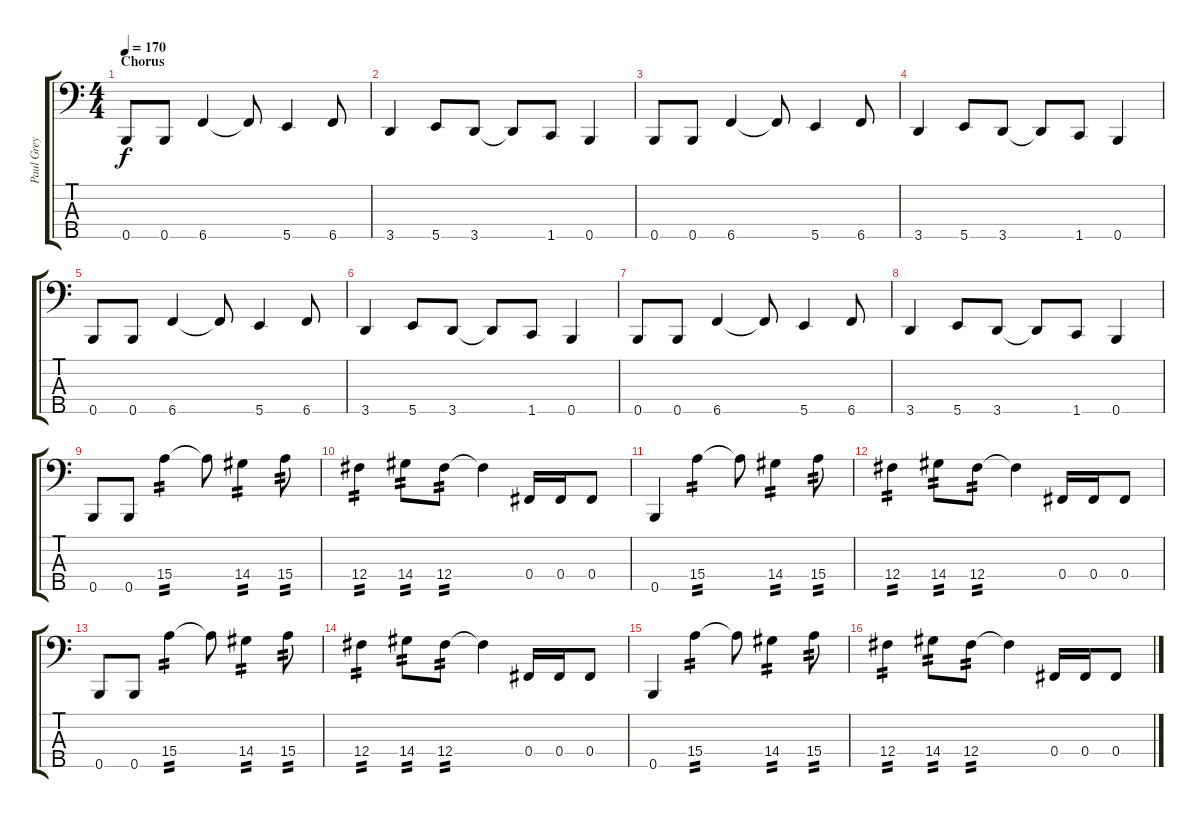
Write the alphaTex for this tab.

\track ("Paul Grey" "Paul Grey") {instrument electricbasspick}
\staff {score tabs}
\tuning (A2 E2 B1 Gb1 B0) {hide}
\ts (4 4)
\section ("" "Chorus")
\tempo 170
\clef f4
\ks c
0.5.8{dy f} 0.5.8 6.5.4 6.5{t}.8 5.5.4 6.5.8 |
3.5.4 5.5.8 3.5.8 3.5{t}.8 1.5.8 0.5.4 |
0.5.8 0.5.8 6.5.4 6.5{t}.8 5.5.4 6.5.8 |
3.5.4 5.5.8 3.5.8 3.5{t}.8 1.5.8 0.5.4 |
0.5.8 0.5.8 6.5.4 6.5{t}.8 5.5.4 6.5.8 |
3.5.4 5.5.8 3.5.8 3.5{t}.8 1.5.8 0.5.4 |
0.5.8 0.5.8 6.5.4 6.5{t}.8 5.5.4 6.5.8 |
3.5.4 5.5.8 3.5.8 3.5{t}.8 1.5.8 0.5.4 |
0.5.8 0.5.8 15.4.4{tp 2} 15.4{t}.8 14.4.4{tp 2} 15.4.8{tp 2} |
12.4.4{tp 2} 14.4.8{tp 2} 12.4.8{tp 2} 12.4{t}.4 0.4.16 0.4.16 0.4.8 |
0.5.4 15.4.4{tp 2} 15.4{t}.8 14.4.4{tp 2} 15.4.8{tp 2} |
12.4.4{tp 2} 14.4.8{tp 2} 12.4.8{tp 2} 12.4{t}.4 0.4.16 0.4.16 0.4.8 |
0.5.8 0.5.8 15.4.4{tp 2} 15.4{t}.8 14.4.4{tp 2} 15.4.8{tp 2} |
12.4.4{tp 2} 14.4.8{tp 2} 12.4.8{tp 2} 12.4{t}.4 0.4.16 0.4.16 0.4.8 |
0.5.4 15.4.4{tp 2} 15.4{t}.8 14.4.4{tp 2} 15.4.8{tp 2} |
12.4.4{tp 2} 14.4.8{tp 2} 12.4.8{tp 2} 12.4{t}.4 0.4.16 0.4.16 0.4.8
